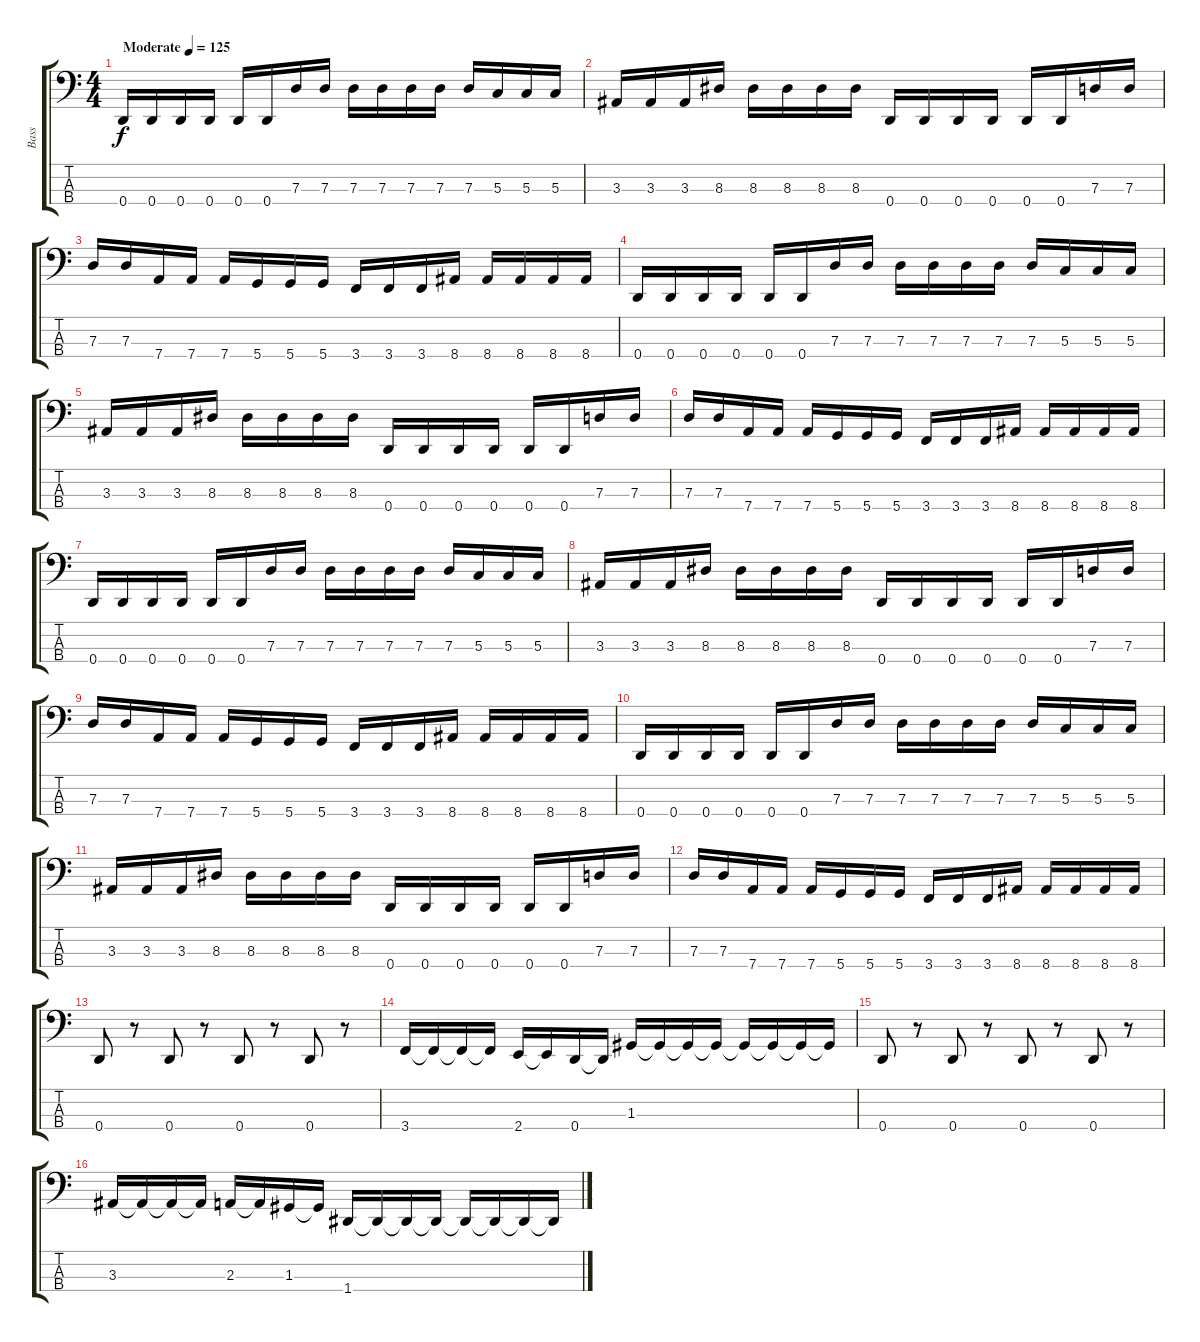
\track ("Bass" "Bass") {instrument electricbasspick}
\staff {score tabs}
\tuning (F2 C2 G1 D1) {hide}
\ts (4 4)
\tempo (125 "Moderate")
\clef f4
\ks c
0.4.16{dy f instrument electricbasspick} 0.4.16 0.4.16 0.4.16 0.4.16 0.4.16 7.3.16 7.3.16 7.3.16 7.3.16 7.3.16 7.3.16 7.3.16 5.3.16 5.3.16 5.3.16 |
3.3.16 3.3.16 3.3.16 8.3.16 8.3.16 8.3.16 8.3.16 8.3.16 0.4.16 0.4.16 0.4.16 0.4.16 0.4.16 0.4.16 7.3.16 7.3.16 |
7.3.16 7.3.16 7.4.16 7.4.16 7.4.16 5.4.16 5.4.16 5.4.16 3.4.16 3.4.16 3.4.16 8.4.16 8.4.16 8.4.16 8.4.16 8.4.16 |
0.4.16 0.4.16 0.4.16 0.4.16 0.4.16 0.4.16 7.3.16 7.3.16 7.3.16 7.3.16 7.3.16 7.3.16 7.3.16 5.3.16 5.3.16 5.3.16 |
3.3.16 3.3.16 3.3.16 8.3.16 8.3.16 8.3.16 8.3.16 8.3.16 0.4.16 0.4.16 0.4.16 0.4.16 0.4.16 0.4.16 7.3.16 7.3.16 |
7.3.16 7.3.16 7.4.16 7.4.16 7.4.16 5.4.16 5.4.16 5.4.16 3.4.16 3.4.16 3.4.16 8.4.16 8.4.16 8.4.16 8.4.16 8.4.16 |
0.4.16 0.4.16 0.4.16 0.4.16 0.4.16 0.4.16 7.3.16 7.3.16 7.3.16 7.3.16 7.3.16 7.3.16 7.3.16 5.3.16 5.3.16 5.3.16 |
3.3.16 3.3.16 3.3.16 8.3.16 8.3.16 8.3.16 8.3.16 8.3.16 0.4.16 0.4.16 0.4.16 0.4.16 0.4.16 0.4.16 7.3.16 7.3.16 |
7.3.16 7.3.16 7.4.16 7.4.16 7.4.16 5.4.16 5.4.16 5.4.16 3.4.16 3.4.16 3.4.16 8.4.16 8.4.16 8.4.16 8.4.16 8.4.16 |
0.4.16 0.4.16 0.4.16 0.4.16 0.4.16 0.4.16 7.3.16 7.3.16 7.3.16 7.3.16 7.3.16 7.3.16 7.3.16 5.3.16 5.3.16 5.3.16 |
3.3.16 3.3.16 3.3.16 8.3.16 8.3.16 8.3.16 8.3.16 8.3.16 0.4.16 0.4.16 0.4.16 0.4.16 0.4.16 0.4.16 7.3.16 7.3.16 |
7.3.16 7.3.16 7.4.16 7.4.16 7.4.16 5.4.16 5.4.16 5.4.16 3.4.16 3.4.16 3.4.16 8.4.16 8.4.16 8.4.16 8.4.16 8.4.16 |
0.4.8 r.8 0.4.8 r.8 0.4.8 r.8 0.4.8 r.8 |
3.4.16 3.4{t}.16 3.4{t}.16 3.4{t}.16 2.4.16 2.4{t}.16 0.4.16 0.4{t}.16 1.3.16 1.3{t}.16 1.3{t}.16 1.3{t}.16 1.3{t}.16 1.3{t}.16 1.3{t}.16 1.3{t}.16 |
0.4.8 r.8 0.4.8 r.8 0.4.8 r.8 0.4.8 r.8 |
3.3.16 3.3{t}.16 3.3{t}.16 3.3{t}.16 2.3.16 2.3{t}.16 1.3.16 1.3{t}.16 1.4.16 1.4{t}.16 1.4{t}.16 1.4{t}.16 1.4{t}.16 1.4{t}.16 1.4{t}.16 1.4{t}.16
